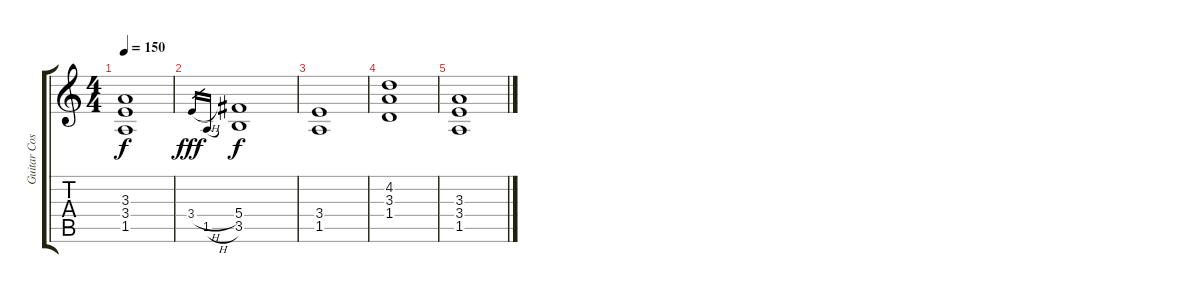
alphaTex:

\track ("Guitar Costas" "Guitar Cos") {instrument distortionguitar}
\staff {score tabs}
\tuning (Eb4 Bb3 Gb3 Db3 Ab2 Eb2) {hide}
\ts (4 4)
\tempo 150
\clef g2
\ks c
(3.3 3.4 1.5).1{dy f} |
3.4{h}.16{gr dy fff} 1.5{h}.16{gr} (5.4 3.5).1{dy f} |
(3.4 1.5).1 |
(4.2 3.3 1.4).1 |
(3.3 3.4 1.5).1
